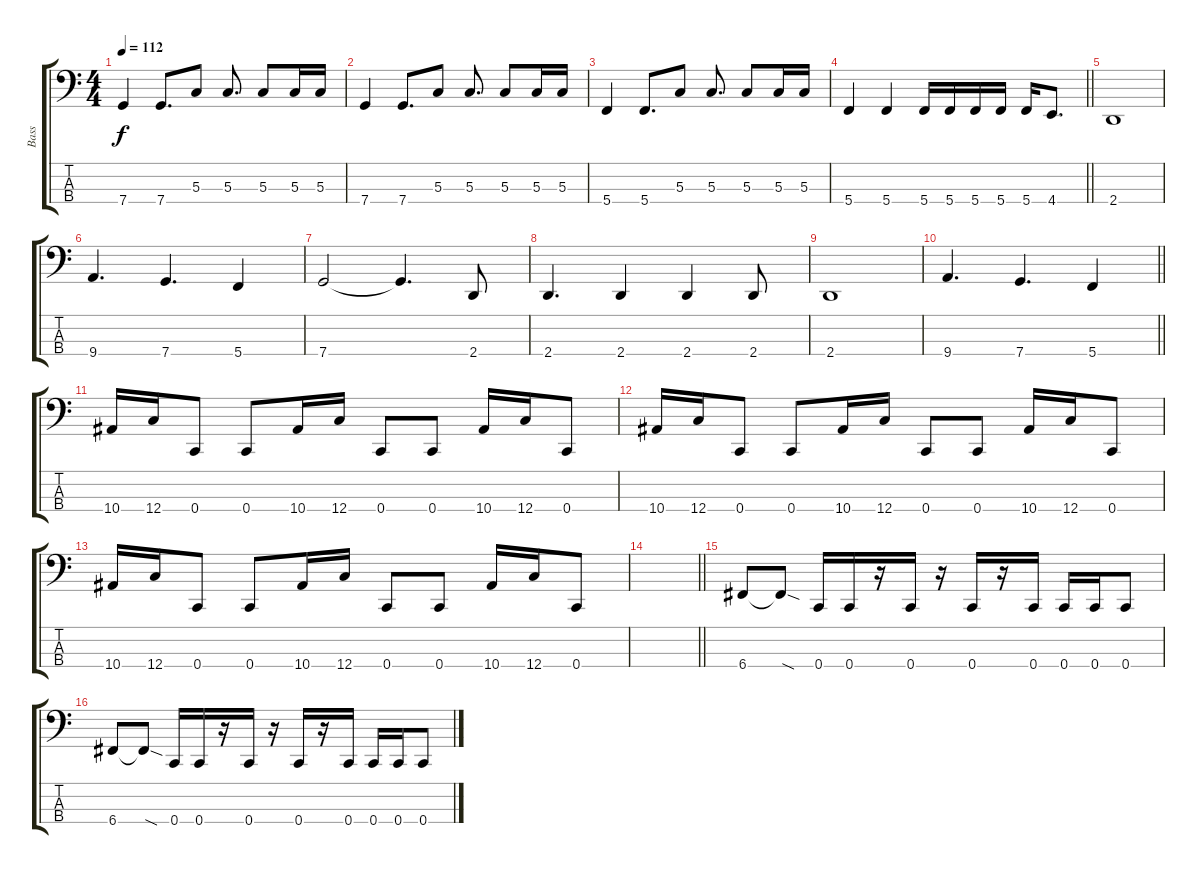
\track ("Bass" "Bass") {instrument electricbasspick}
\staff {score tabs}
\tuning (G2 C2 G1 C1) {hide}
\ts (4 4)
\tempo 112
\clef f4
\ks c
7.4.4{dy f} 7.4.8{d} 5.3.8 5.3.8{d} 5.3.8 5.3.16 5.3.16 |
7.4.4 7.4.8{d} 5.3.8 5.3.8{d} 5.3.8 5.3.16 5.3.16 |
5.4.4 5.4.8{d} 5.3.8 5.3.8{d} 5.3.8 5.3.16 5.3.16 |
\barLineRight lightlight
5.4.4 5.4.4 5.4.16 5.4.16 5.4.16 5.4.16 5.4.16 4.4.8{d} |
2.4.1 |
9.4.4{d} 7.4.4{d} 5.4.4 |
7.4.2 7.4{t}.4{d} 2.4.8 |
2.4.4{d} 2.4.4 2.4.4 2.4.8 |
2.4.1 |
\barLineRight lightlight
9.4.4{d} 7.4.4{d} 5.4.4 |
10.4.16 12.4.16 0.4.8 0.4.8 10.4.16 12.4.16 0.4.8 0.4.8 10.4.16 12.4.16 0.4.8 |
10.4.16 12.4.16 0.4.8 0.4.8 10.4.16 12.4.16 0.4.8 0.4.8 10.4.16 12.4.16 0.4.8 |
10.4.16 12.4.16 0.4.8 0.4.8 10.4.16 12.4.16 0.4.8 0.4.8 10.4.16 12.4.16 0.4.8 |
\barLineRight lightlight
|
6.4.8 6.4{sod t}.8 0.4.16 0.4.16 r.16 0.4.16 r.16 0.4.16 r.16 0.4.16 0.4.16 0.4.16 0.4.8 |
6.4.8 6.4{sod t}.8 0.4.16 0.4.16 r.16 0.4.16 r.16 0.4.16 r.16 0.4.16 0.4.16 0.4.16 0.4.8
